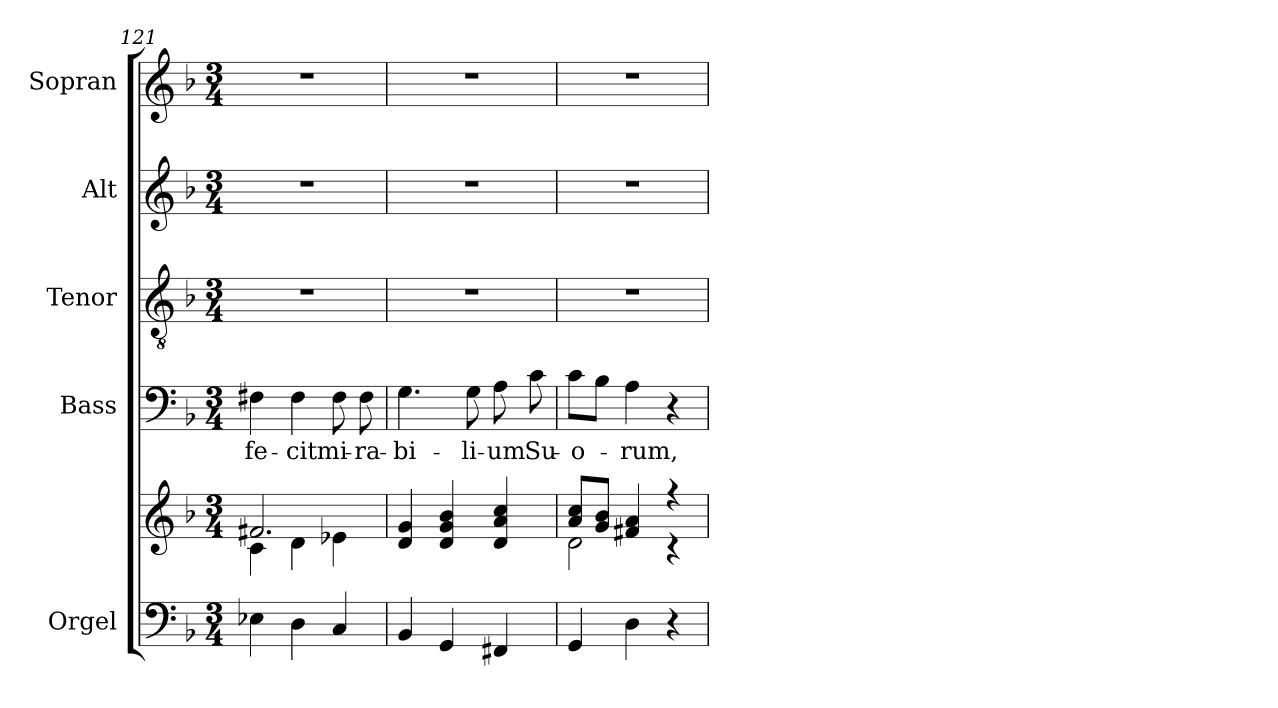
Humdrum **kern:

**kern	**kern	**kern	**text	**kern	**kern	**kern
*part5	*part5	*part4	*part4	*part3	*part2	*part1
*staff6	*staff5	*staff4	*staff4	*staff3	*staff2	*staff1
*I"Orgel	*	*I"Bass	*	*I"Tenor	*I"Alt	*I"Sopran
*I'Org.	*	*I'B.	*	*I'T.	*I'A.	*I'S.
!!LO:LB:g=z
*clefF4	*clefG2	*clefF4	*	*clefGv2	*clefG2	*clefG2
*k[b-]	*k[b-]	*k[b-]	*	*k[b-]	*k[b-]	*k[b-]
*F:	*F:	*F:	*	*F:	*F:	*F:
*M3/4	*M3/4	*M3/4	*	*M3/4	*M3/4	*M3/4
=121	=121	=121	=121	=121	=121	=121
*	*^	*	*	*	*	*
!	!	!	!	!LO:LY:b	!	!	!
4E-X\	2.f#X/	4c\	4F#X\	fe-	2.r	2.r	2.r
!	!	!	!	!LO:LY:b	!	!	!
4D\	.	4d\	4F#\	-cit	.	.	.
!	!	!	!	!LO:LY:b	!	!	!
4C/	.	4e-X\	8F#\	mi-	.	.	.
!	!	!	!	!LO:LY:b	!	!	!
.	.	.	8F#\	-ra-	.	.	.
*	*v	*v	*	*	*	*	*
=122	=122	=122	=122	=122	=122	=122
!	!	!	!LO:LY:b	!	!	!
4BB-/	4d/ 4g/	4.G\	-bi-	2.r	2.r	2.r
4GG/	4d/ 4g/ 4b-/	.	.	.	.	.
!	!	!	!LO:LY:b	!	!	!
.	.	8G\	-li-	.	.	.
!	!	!	!LO:LY:b	!	!	!
4FF#X/	4d/ 4a/ 4cc/	8A\	-um	.	.	.
!	!	!	!LO:LY:b	!	!	!
.	.	8c\	Su-	.	.	.
=123	=123	=123	=123	=123	=123	=123
*	*^	*	*	*	*	*
!	!	!	!	!LO:LY:b	!	!	!
4GG/	8a/ 8cc/L	2d\	8c\L	-o-	2.r	2.r	2.r
.	8g/ 8b-/J	.	8B-\J	.	.	.	.
!	!	!	!	!LO:LY:b	!	!	!
4D\	4f#X/ 4a/	.	4A\	-rum,	.	.	.
4r	4r	4r	4r	.	.	.	.
*	*v	*v	*	*	*	*	*
=	=	=	=	=	=	=
*-	*-	*-	*-	*-	*-	*-
